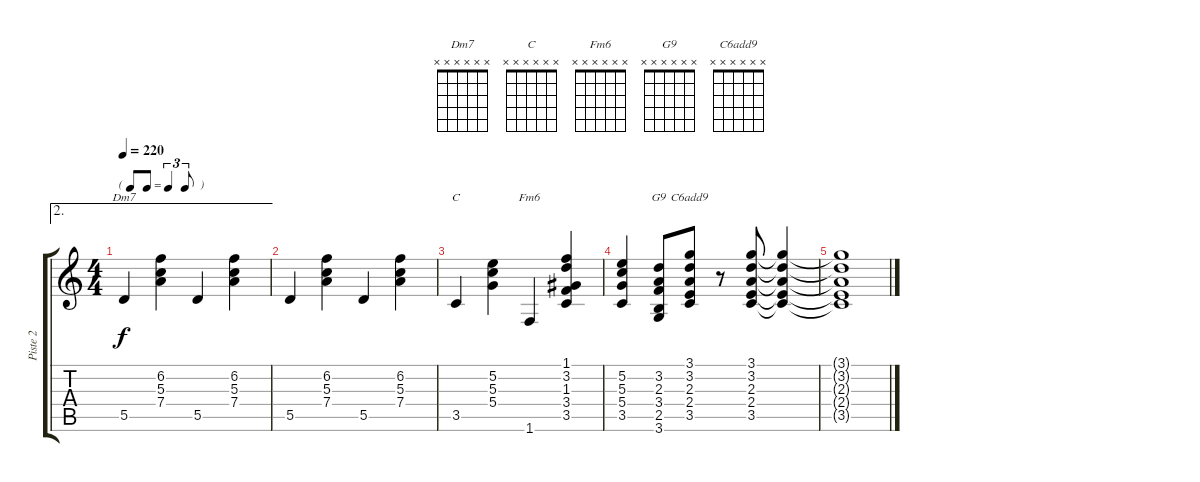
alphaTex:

\track ("Piste 2" "Piste 2") {instrument acousticguitarsteel}
\staff {score tabs}
\tuning (E4 B3 G3 D3 A2 E2) {hide}
\chord ("Dm7" x x x x x x) {firstfret 0}
\chord ("C" x x x x x x) {firstfret 0}
\chord ("Fm6" x x x x x x) {firstfret 0}
\chord ("G9" x x x x x x) {firstfret 0}
\chord ("C6add9" x x x x x x) {firstfret 0}
\ae 2
\ts (4 4)
\tf triplet8th
\tempo 220
\clef g2
\ks c
5.5.4{ch "Dm7" dy f} (6.2 5.3 7.4).4 5.5.4 (6.2 5.3 7.4).4 |
5.5.4 (6.2 5.3 7.4).4 5.5.4 (6.2 5.3 7.4).4 |
3.5.4{ch "C"} (5.2 5.3 5.4).4 1.6.4{ch "Fm6"} (1.1 3.2 1.3 3.4 3.5).4 |
(5.2 5.3 5.4 3.5).4 (3.2 2.3 3.4 2.5 3.6).8{ch "G9"} (3.1 3.2 2.3 2.4 3.5).8{ch "C6add9"} r.8 (3.1 3.2 2.3 2.4 3.5).8 (3.1{t} 3.2{t} 2.3{t} 2.4{t} 3.5{t}).4 |
(3.1{t} 3.2{t} 2.3{t} 2.4{t} 3.5{t}).1
